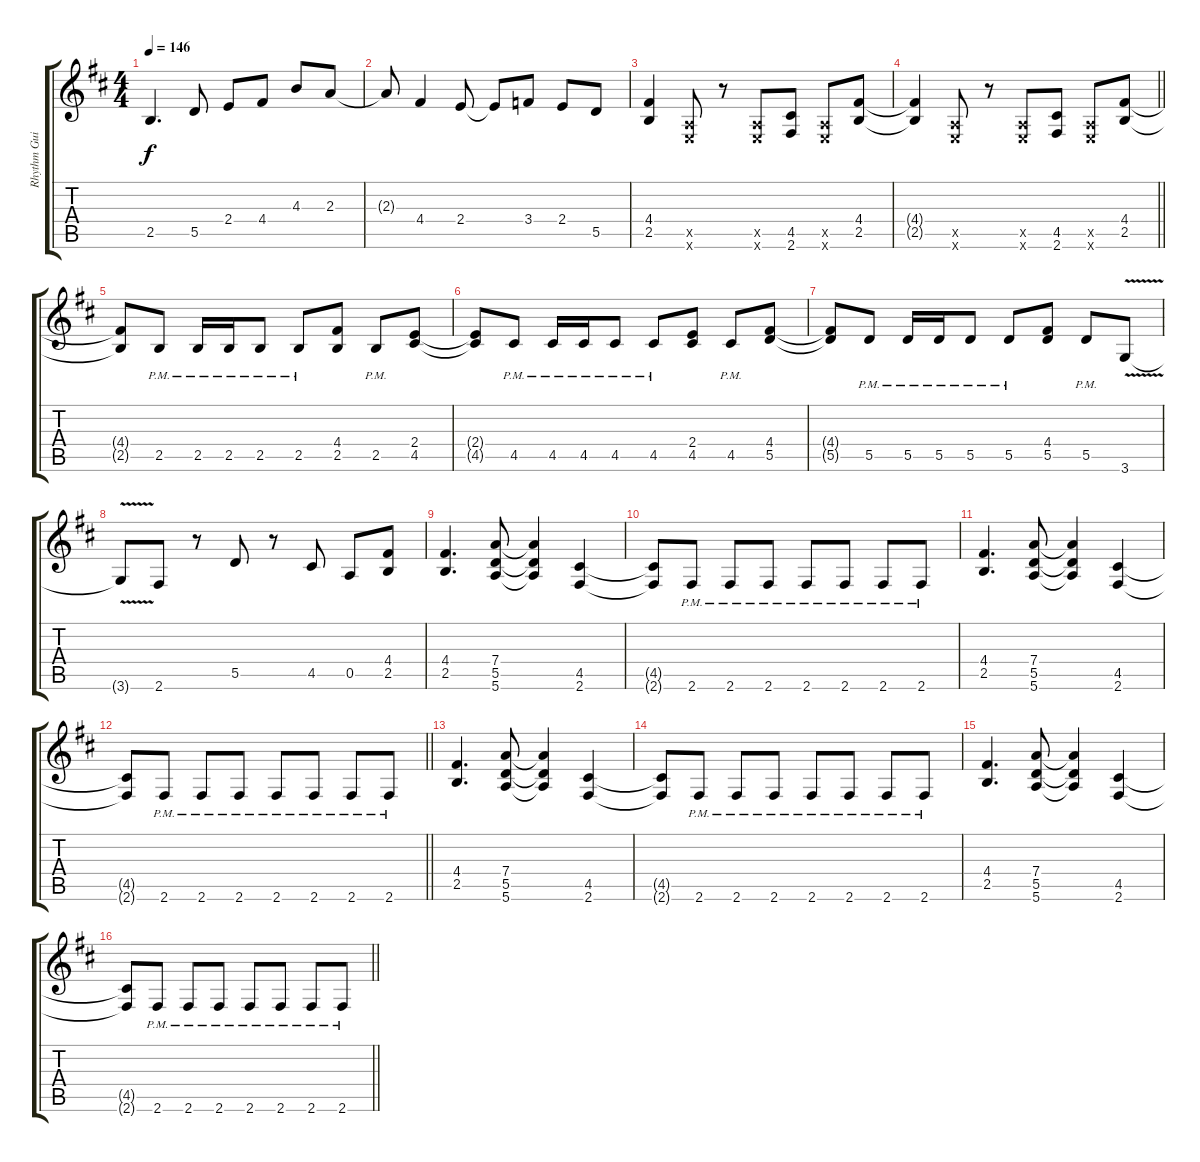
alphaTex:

\track ("Rhythm Guitar" "Rhythm Gui") {instrument overdrivenguitar}
\staff {score tabs}
\tuning (E4 B3 G3 D3 A2 E2) {hide}
\ts (4 4)
\tempo 146
\clef g2
\ks d
2.5.4{d dy f} 5.5.8 2.4.8 4.4.8 4.3.8 2.3.8 |
2.3{t}.8 4.4.4 2.4.8 2.4{t}.8 3.4.8 2.4.8 5.5.8 |
(4.4 2.5).4 (0.5{x} 0.6{x}).8 r.8 (0.5{x} 0.6{x}).8 (4.5 2.6).8 (0.5{x} 0.6{x}).8 (4.4 2.5).8 |
\barLineRight lightlight
(4.4{t} 2.5{t}).4 (0.5{x} 0.6{x}).8 r.8 (0.5{x} 0.6{x}).8 (4.5 2.6).8 (0.5{x} 0.6{x}).8 (4.4 2.5).8 |
(4.4{t} 2.5{t}).8 2.5{pm}.8 2.5{pm}.16 2.5{pm}.16 2.5{pm}.8 2.5{pm}.8 (4.4 2.5).8 2.5{pm}.8 (2.4 4.5).8 |
(2.4{t} 4.5{t}).8 4.5{pm}.8 4.5{pm}.16 4.5{pm}.16 4.5{pm}.8 4.5{pm}.8 (2.4 4.5).8 4.5{pm}.8 (4.4 5.5).8 |
(4.4{t} 5.5{t}).8 5.5{pm}.8 5.5{pm}.16 5.5{pm}.16 5.5{pm}.8 5.5{pm}.8 (4.4 5.5).8 5.5{pm}.8 3.6{v}.8 |
3.6{v t}.8 2.6.8 r.8 5.5.8 r.8 4.5.8 0.5.8 (4.4 2.5).8 |
(4.4 2.5).4{d} (7.4 5.5 5.6).8 (7.4{t} 5.5{t} 5.6{t}).4 (4.5 2.6).4 |
(4.5{t} 2.6{t}).8 2.6{pm}.8 2.6{pm}.8 2.6{pm}.8 2.6{pm}.8 2.6{pm}.8 2.6{pm}.8 2.6{pm}.8 |
(4.4 2.5).4{d} (7.4 5.5 5.6).8 (7.4{t} 5.5{t} 5.6{t}).4 (4.5 2.6).4 |
\barLineRight lightlight
(4.5{t} 2.6{t}).8 2.6{pm}.8 2.6{pm}.8 2.6{pm}.8 2.6{pm}.8 2.6{pm}.8 2.6{pm}.8 2.6{pm}.8 |
(4.4 2.5).4{d} (7.4 5.5 5.6).8 (7.4{t} 5.5{t} 5.6{t}).4 (4.5 2.6).4 |
(4.5{t} 2.6{t}).8 2.6{pm}.8 2.6{pm}.8 2.6{pm}.8 2.6{pm}.8 2.6{pm}.8 2.6{pm}.8 2.6{pm}.8 |
(4.4 2.5).4{d} (7.4 5.5 5.6).8 (7.4{t} 5.5{t} 5.6{t}).4 (4.5 2.6).4 |
\barLineRight lightlight
(4.5{t} 2.6{t}).8 2.6{pm}.8 2.6{pm}.8 2.6{pm}.8 2.6{pm}.8 2.6{pm}.8 2.6{pm}.8 2.6{pm}.8
